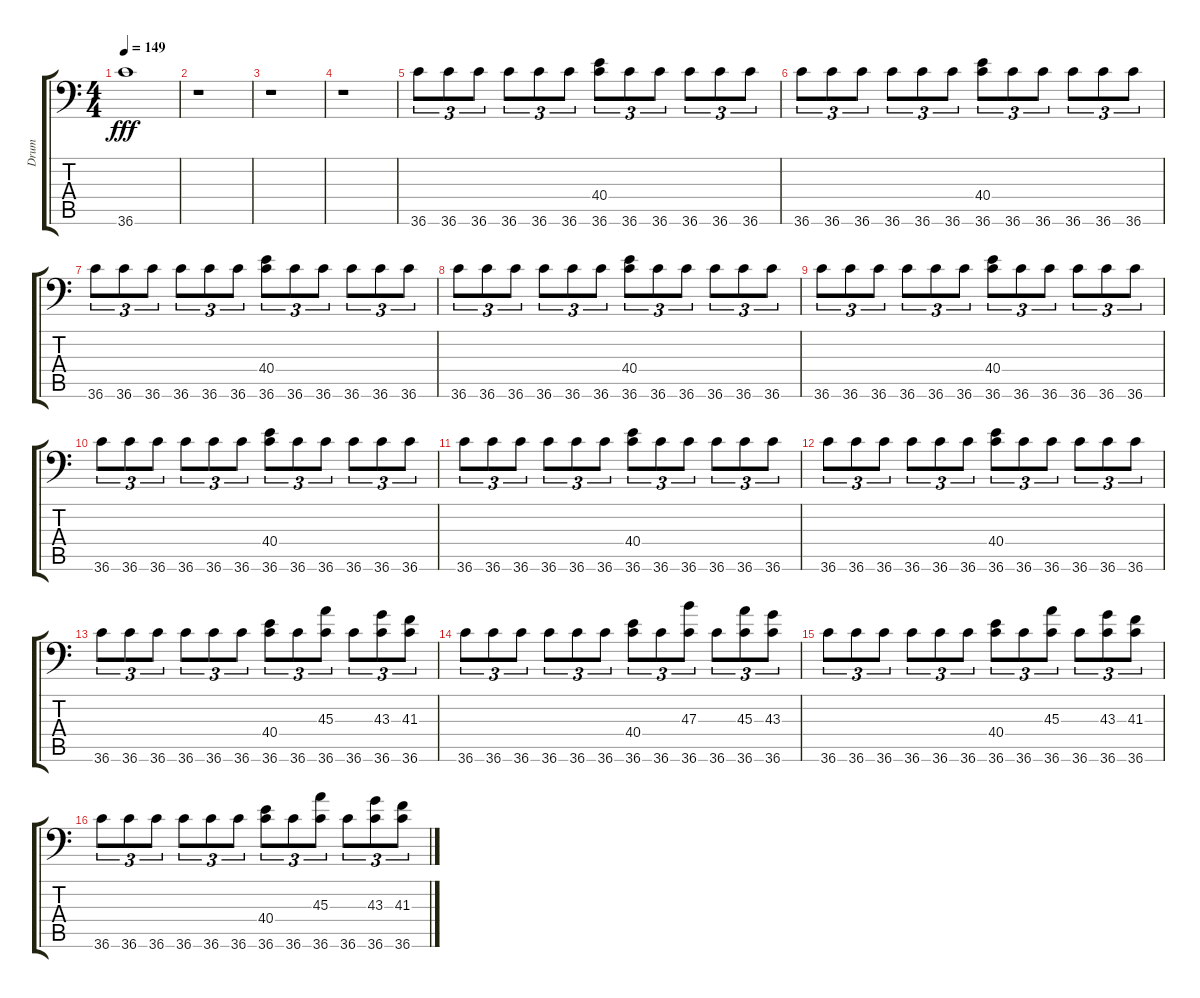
\track ("Drum" "Drum") {instrument acousticgrandpiano}
\staff {score tabs}
\tuning (C-1 C-1 C-1 C-1 C-1 C-1) {hide}
\ts (4 4)
\tempo 149
\clef f4
\ks c
36.6.1{dy fff} |
r.1 |
r.1 |
r.1 |
36.6.8{tu (3 2)} 36.6.8{tu (3 2)} 36.6.8{tu (3 2)} 36.6.8{tu (3 2)} 36.6.8{tu (3 2)} 36.6.8{tu (3 2)} (40.4 36.6).8{tu (3 2)} 36.6.8{tu (3 2)} 36.6.8{tu (3 2)} 36.6.8{tu (3 2)} 36.6.8{tu (3 2)} 36.6.8{tu (3 2)} |
36.6.8{tu (3 2)} 36.6.8{tu (3 2)} 36.6.8{tu (3 2)} 36.6.8{tu (3 2)} 36.6.8{tu (3 2)} 36.6.8{tu (3 2)} (40.4 36.6).8{tu (3 2)} 36.6.8{tu (3 2)} 36.6.8{tu (3 2)} 36.6.8{tu (3 2)} 36.6.8{tu (3 2)} 36.6.8{tu (3 2)} |
36.6.8{tu (3 2)} 36.6.8{tu (3 2)} 36.6.8{tu (3 2)} 36.6.8{tu (3 2)} 36.6.8{tu (3 2)} 36.6.8{tu (3 2)} (40.4 36.6).8{tu (3 2)} 36.6.8{tu (3 2)} 36.6.8{tu (3 2)} 36.6.8{tu (3 2)} 36.6.8{tu (3 2)} 36.6.8{tu (3 2)} |
36.6.8{tu (3 2)} 36.6.8{tu (3 2)} 36.6.8{tu (3 2)} 36.6.8{tu (3 2)} 36.6.8{tu (3 2)} 36.6.8{tu (3 2)} (40.4 36.6).8{tu (3 2)} 36.6.8{tu (3 2)} 36.6.8{tu (3 2)} 36.6.8{tu (3 2)} 36.6.8{tu (3 2)} 36.6.8{tu (3 2)} |
36.6.8{tu (3 2)} 36.6.8{tu (3 2)} 36.6.8{tu (3 2)} 36.6.8{tu (3 2)} 36.6.8{tu (3 2)} 36.6.8{tu (3 2)} (40.4 36.6).8{tu (3 2)} 36.6.8{tu (3 2)} 36.6.8{tu (3 2)} 36.6.8{tu (3 2)} 36.6.8{tu (3 2)} 36.6.8{tu (3 2)} |
36.6.8{tu (3 2)} 36.6.8{tu (3 2)} 36.6.8{tu (3 2)} 36.6.8{tu (3 2)} 36.6.8{tu (3 2)} 36.6.8{tu (3 2)} (40.4 36.6).8{tu (3 2)} 36.6.8{tu (3 2)} 36.6.8{tu (3 2)} 36.6.8{tu (3 2)} 36.6.8{tu (3 2)} 36.6.8{tu (3 2)} |
36.6.8{tu (3 2)} 36.6.8{tu (3 2)} 36.6.8{tu (3 2)} 36.6.8{tu (3 2)} 36.6.8{tu (3 2)} 36.6.8{tu (3 2)} (40.4 36.6).8{tu (3 2)} 36.6.8{tu (3 2)} 36.6.8{tu (3 2)} 36.6.8{tu (3 2)} 36.6.8{tu (3 2)} 36.6.8{tu (3 2)} |
36.6.8{tu (3 2)} 36.6.8{tu (3 2)} 36.6.8{tu (3 2)} 36.6.8{tu (3 2)} 36.6.8{tu (3 2)} 36.6.8{tu (3 2)} (40.4 36.6).8{tu (3 2)} 36.6.8{tu (3 2)} 36.6.8{tu (3 2)} 36.6.8{tu (3 2)} 36.6.8{tu (3 2)} 36.6.8{tu (3 2)} |
36.6.8{tu (3 2)} 36.6.8{tu (3 2)} 36.6.8{tu (3 2)} 36.6.8{tu (3 2)} 36.6.8{tu (3 2)} 36.6.8{tu (3 2)} (40.4 36.6).8{tu (3 2)} 36.6.8{tu (3 2)} (45.3 36.6).8{tu (3 2)} 36.6.8{tu (3 2)} (43.3 36.6).8{tu (3 2)} (41.3 36.6).8{tu (3 2)} |
36.6.8{tu (3 2)} 36.6.8{tu (3 2)} 36.6.8{tu (3 2)} 36.6.8{tu (3 2)} 36.6.8{tu (3 2)} 36.6.8{tu (3 2)} (40.4 36.6).8{tu (3 2)} 36.6.8{tu (3 2)} (47.3 36.6).8{tu (3 2)} 36.6.8{tu (3 2)} (45.3 36.6).8{tu (3 2)} (43.3 36.6).8{tu (3 2)} |
36.6.8{tu (3 2)} 36.6.8{tu (3 2)} 36.6.8{tu (3 2)} 36.6.8{tu (3 2)} 36.6.8{tu (3 2)} 36.6.8{tu (3 2)} (40.4 36.6).8{tu (3 2)} 36.6.8{tu (3 2)} (45.3 36.6).8{tu (3 2)} 36.6.8{tu (3 2)} (43.3 36.6).8{tu (3 2)} (41.3 36.6).8{tu (3 2)} |
36.6.8{tu (3 2)} 36.6.8{tu (3 2)} 36.6.8{tu (3 2)} 36.6.8{tu (3 2)} 36.6.8{tu (3 2)} 36.6.8{tu (3 2)} (40.4 36.6).8{tu (3 2)} 36.6.8{tu (3 2)} (45.3 36.6).8{tu (3 2)} 36.6.8{tu (3 2)} (43.3 36.6).8{tu (3 2)} (41.3 36.6).8{tu (3 2)}
